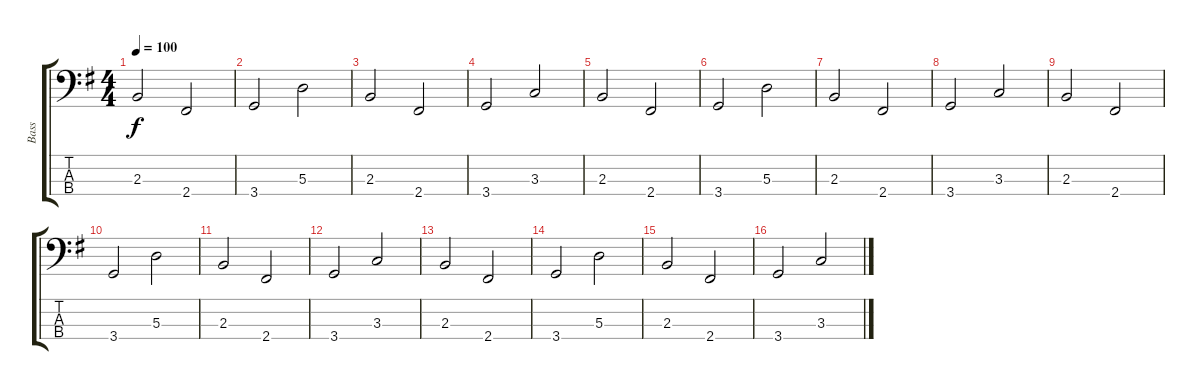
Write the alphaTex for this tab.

\track ("Bass" "Bass") {instrument electricbassfinger}
\staff {score tabs}
\tuning (G2 D2 A1 E1) {hide}
\ts (4 4)
\tempo 100
\clef f4
\ks g
2.3.2{dy f} 2.4.2 |
3.4.2 5.3.2 |
2.3.2 2.4.2 |
3.4.2 3.3.2 |
2.3.2 2.4.2 |
3.4.2 5.3.2 |
2.3.2 2.4.2 |
3.4.2 3.3.2 |
2.3.2 2.4.2 |
3.4.2 5.3.2 |
2.3.2 2.4.2 |
3.4.2 3.3.2 |
2.3.2 2.4.2 |
3.4.2 5.3.2 |
2.3.2 2.4.2 |
3.4.2 3.3.2
